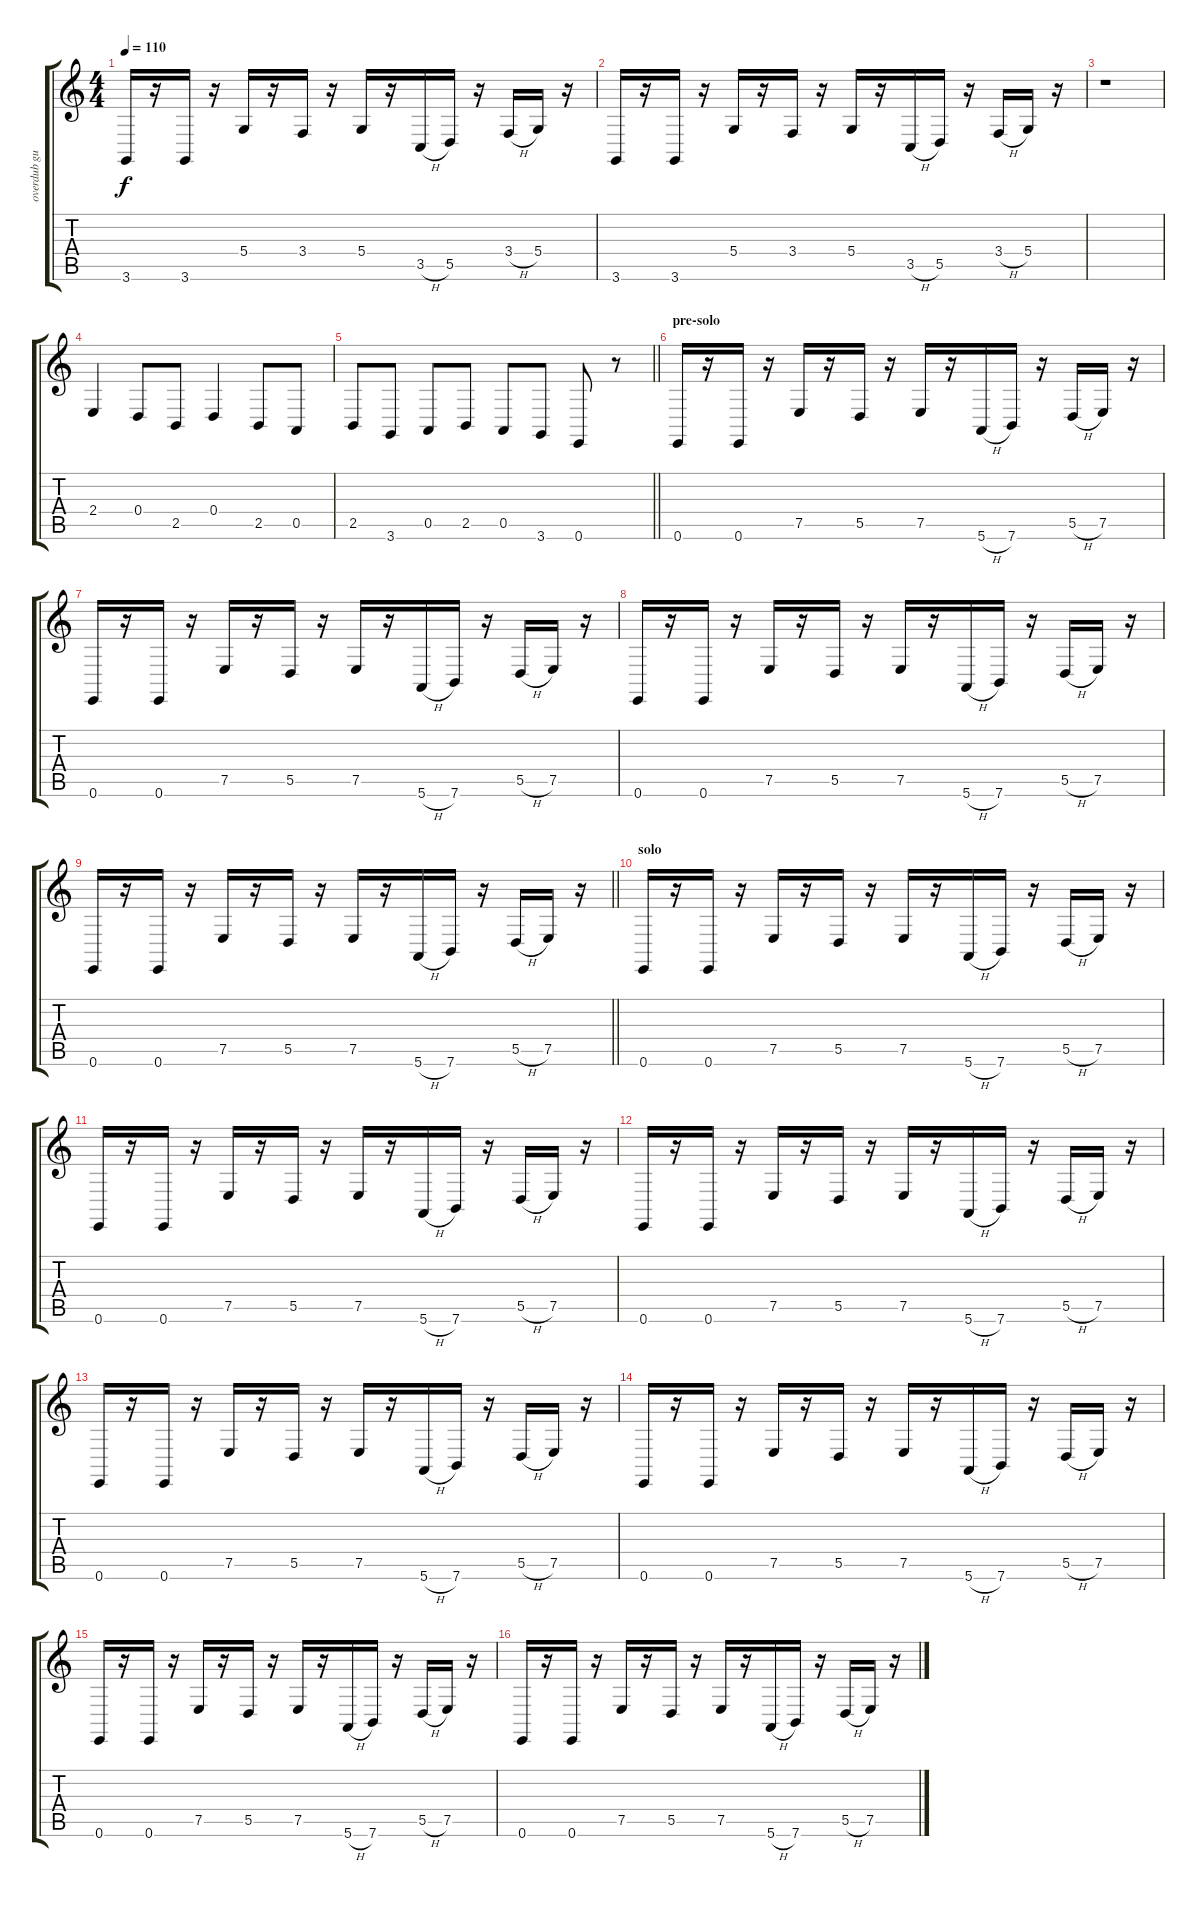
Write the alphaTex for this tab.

\track ("overdub guitar I" "overdub gu") {instrument harpsichord}
\staff {score tabs}
\tuning (E4 B3 G3 D3 A2 E2) {hide}
\ts (4 4)
\tempo 110
\clef g2
\ks aminor
3.6.16{dy f} r.16 3.6.16 r.16 5.4.16 r.16 3.4.16 r.16 5.4.16 r.16 3.5{h}.16 5.5.16 r.16 3.4{h}.16 5.4.16 r.16 |
3.6.16 r.16 3.6.16 r.16 5.4.16 r.16 3.4.16 r.16 5.4.16 r.16 3.5{h}.16 5.5.16 r.16 3.4{h}.16 5.4.16 r.16 |
r.1 |
2.4.4 0.4.8 2.5.8 0.4.4 2.5.8 0.5.8 |
\barLineRight lightlight
2.5.8 3.6.8 0.5.8 2.5.8 0.5.8 3.6.8 0.6.8 r.8 |
\section ("" "pre-solo")
0.6.16 r.16 0.6.16 r.16 7.5.16 r.16 5.5.16 r.16 7.5.16 r.16 5.6{h}.16 7.6.16 r.16 5.5{h}.16 7.5.16 r.16 |
0.6.16 r.16 0.6.16 r.16 7.5.16 r.16 5.5.16 r.16 7.5.16 r.16 5.6{h}.16 7.6.16 r.16 5.5{h}.16 7.5.16 r.16 |
0.6.16 r.16 0.6.16 r.16 7.5.16 r.16 5.5.16 r.16 7.5.16 r.16 5.6{h}.16 7.6.16 r.16 5.5{h}.16 7.5.16 r.16 |
\barLineRight lightlight
0.6.16 r.16 0.6.16 r.16 7.5.16 r.16 5.5.16 r.16 7.5.16 r.16 5.6{h}.16 7.6.16 r.16 5.5{h}.16 7.5.16 r.16 |
\section ("" "solo")
0.6.16 r.16 0.6.16 r.16 7.5.16 r.16 5.5.16 r.16 7.5.16 r.16 5.6{h}.16 7.6.16 r.16 5.5{h}.16 7.5.16 r.16 |
0.6.16 r.16 0.6.16 r.16 7.5.16 r.16 5.5.16 r.16 7.5.16 r.16 5.6{h}.16 7.6.16 r.16 5.5{h}.16 7.5.16 r.16 |
0.6.16 r.16 0.6.16 r.16 7.5.16 r.16 5.5.16 r.16 7.5.16 r.16 5.6{h}.16 7.6.16 r.16 5.5{h}.16 7.5.16 r.16 |
0.6.16 r.16 0.6.16 r.16 7.5.16 r.16 5.5.16 r.16 7.5.16 r.16 5.6{h}.16 7.6.16 r.16 5.5{h}.16 7.5.16 r.16 |
0.6.16 r.16 0.6.16 r.16 7.5.16 r.16 5.5.16 r.16 7.5.16 r.16 5.6{h}.16 7.6.16 r.16 5.5{h}.16 7.5.16 r.16 |
0.6.16 r.16 0.6.16 r.16 7.5.16 r.16 5.5.16 r.16 7.5.16 r.16 5.6{h}.16 7.6.16 r.16 5.5{h}.16 7.5.16 r.16 |
0.6.16 r.16 0.6.16 r.16 7.5.16 r.16 5.5.16 r.16 7.5.16 r.16 5.6{h}.16 7.6.16 r.16 5.5{h}.16 7.5.16 r.16
